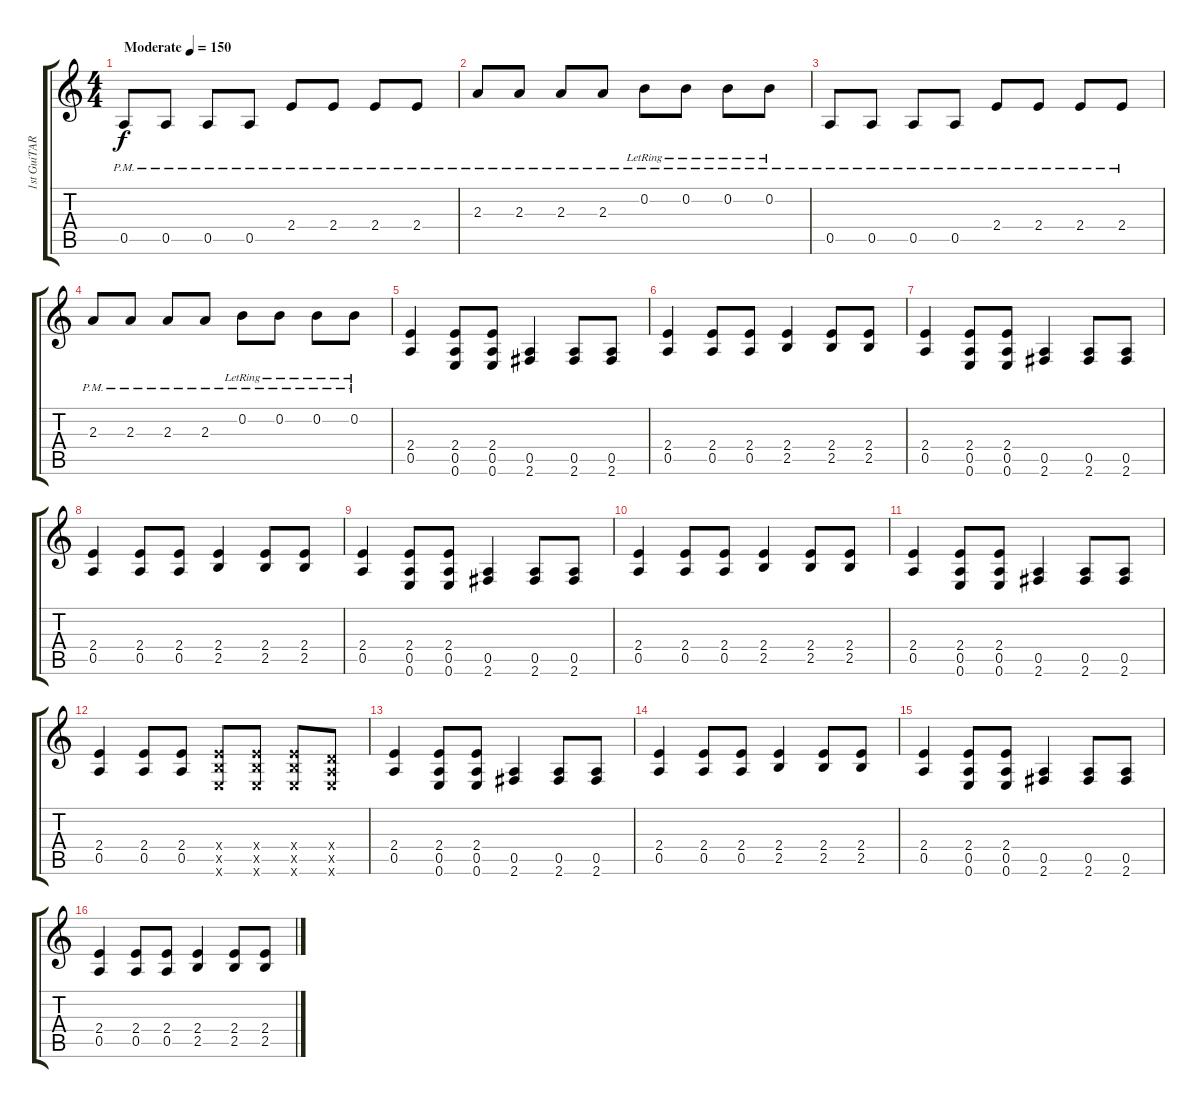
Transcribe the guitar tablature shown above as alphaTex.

\track ("1st GuiTAR" "1st GuiTAR") {instrument distortionguitar}
\staff {score tabs}
\tuning (E4 B3 G3 D3 A2 E2) {hide}
\ts (4 4)
\tempo (150 "Moderate")
\clef g2
\ks c
0.5{pm}.8{dy f instrument distortionguitar} 0.5{pm}.8 0.5{pm}.8 0.5{pm}.8 2.4{pm}.8 2.4{pm}.8 2.4{pm}.8 2.4{pm}.8 |
2.3{pm}.8 2.3{pm}.8 2.3{pm}.8 2.3{pm}.8 0.2{pm lr}.8 0.2{pm lr}.8 0.2{pm lr}.8 0.2{pm lr}.8 |
0.5{pm}.8 0.5{pm}.8 0.5{pm}.8 0.5{pm}.8 2.4{pm}.8 2.4{pm}.8 2.4{pm}.8 2.4{pm}.8 |
2.3{pm}.8 2.3{pm}.8 2.3{pm}.8 2.3{pm}.8 0.2{pm lr}.8 0.2{pm lr}.8 0.2{pm lr}.8 0.2{pm lr}.8 |
(2.4 0.5).4 (2.4 0.5 0.6).8 (2.4 0.5 0.6).8 (0.5 2.6).4 (0.5 2.6).8 (0.5 2.6).8 |
(2.4 0.5).4 (2.4 0.5).8 (2.4 0.5).8 (2.4 2.5).4 (2.4 2.5).8 (2.4 2.5).8 |
(2.4 0.5).4 (2.4 0.5 0.6).8 (2.4 0.5 0.6).8 (0.5 2.6).4 (0.5 2.6).8 (0.5 2.6).8 |
(2.4 0.5).4 (2.4 0.5).8 (2.4 0.5).8 (2.4 2.5).4 (2.4 2.5).8 (2.4 2.5).8 |
(2.4 0.5).4 (2.4 0.5 0.6).8 (2.4 0.5 0.6).8 (0.5 2.6).4 (0.5 2.6).8 (0.5 2.6).8 |
(2.4 0.5).4 (2.4 0.5).8 (2.4 0.5).8 (2.4 2.5).4 (2.4 2.5).8 (2.4 2.5).8 |
(2.4 0.5).4 (2.4 0.5 0.6).8 (2.4 0.5 0.6).8 (0.5 2.6).4 (0.5 2.6).8 (0.5 2.6).8 |
(2.4 0.5).4 (2.4 0.5).8 (2.4 0.5).8 (2.4{x} 2.5{x} 0.6{x}).8 (2.4{x} 2.5{x} 0.6{x}).8 (2.4{x} 2.5{x} 0.6{x}).8 (0.4{x} 0.5{x} 0.6{x}).8 |
(2.4 0.5).4 (2.4 0.5 0.6).8 (2.4 0.5 0.6).8 (0.5 2.6).4 (0.5 2.6).8 (0.5 2.6).8 |
(2.4 0.5).4 (2.4 0.5).8 (2.4 0.5).8 (2.4 2.5).4 (2.4 2.5).8 (2.4 2.5).8 |
(2.4 0.5).4 (2.4 0.5 0.6).8 (2.4 0.5 0.6).8 (0.5 2.6).4 (0.5 2.6).8 (0.5 2.6).8 |
(2.4 0.5).4 (2.4 0.5).8 (2.4 0.5).8 (2.4 2.5).4 (2.4 2.5).8 (2.4 2.5).8
